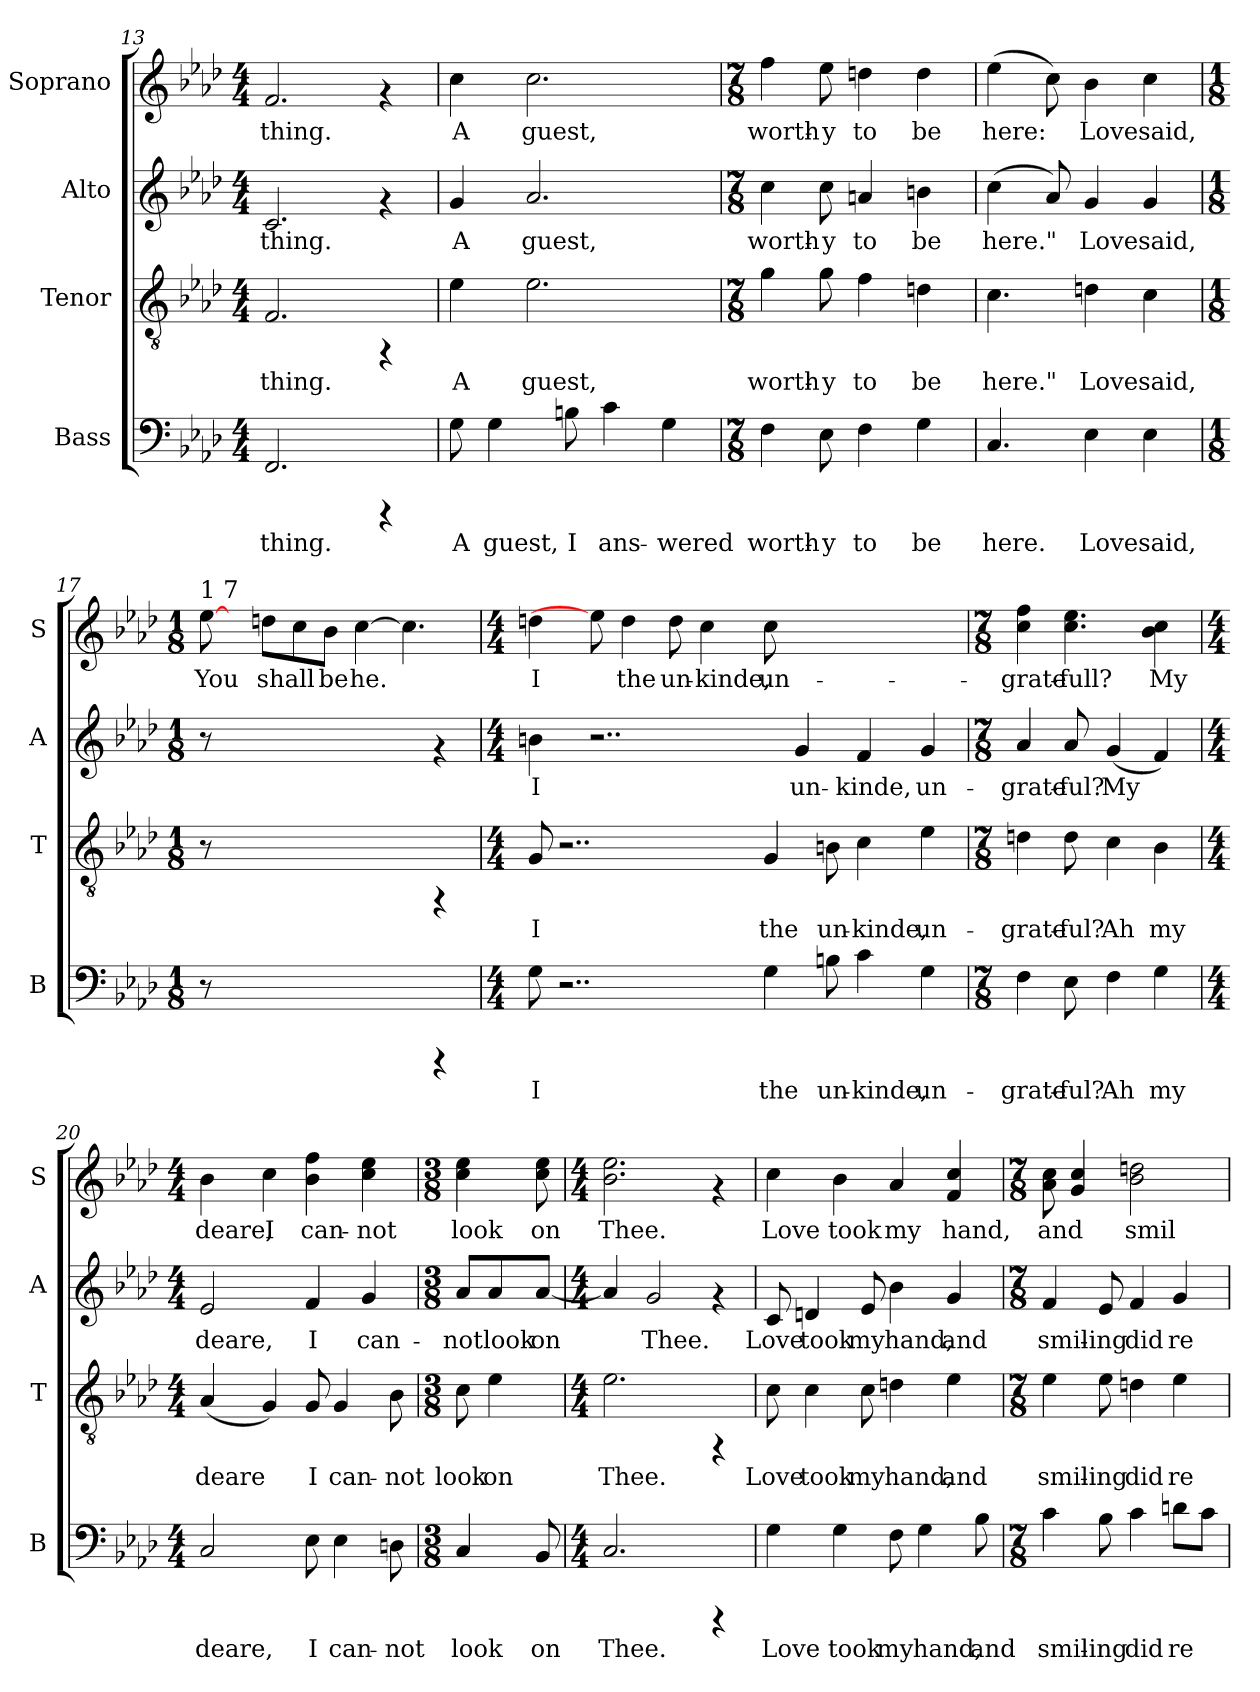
**kern	**text	**kern	**text	**kern	**text	**kern	**text
*part4	*part4	*part3	*part3	*part2	*part2	*part1	*part1
*staff4	*staff4	*staff3	*staff3	*staff2	*staff2	*staff1	*staff1
*I"Bass	*	*I"Tenor	*	*I"Alto	*	*I"Soprano	*
*I'B	*	*I'T	*	*I'A	*	*I'S	*
*clefF4	*	*clefGv2	*	*clefG2	*	*clefG2	*
*k[b-e-a-d-]	*	*k[b-e-a-d-]	*	*k[b-e-a-d-]	*	*k[b-e-a-d-]	*
*A-:	*	*A-:	*	*A-:	*	*A-:	*
*M4/4	*	*M4/4	*	*M4/4	*	*M4/4	*
=13	=13	=13	=13	=13	=13	=13	=13
!	!LO:LY:b:cj	!	!LO:LY:b:cj	!	!LO:LY:b:cj	!	!LO:LY:b:cj
2.FF/	thing.	2.F/	thing.	2.c/	-thing.	2.f/	thing.
4rCCC	.	4rFF	.	4rf	.	4rf	.
=14	=14	=14	=14	=14	=14	=14	=14
!	!LO:LY:b:cj	!	!LO:LY:b:cj	!	!LO:LY:b:cj	!	!LO:LY:b:cj
8G\	A	4e-\	A	4g/	A	4cc\	A
!	!LO:LY:b:cj	!	!	!	!	!	!
4G\	guest,	.	.	.	.	.	.
!	!	!	!LO:LY:b:cj	!	!LO:LY:b:cj	!	!LO:LY:b:cj
.	.	2.e-\	guest,	2.a-/	guest,	2.cc\	guest,
!	!LO:LY:b:cj	!	!	!	!	!	!
8Bn\	I	.	.	.	.	.	.
!	!LO:LY:b:cj	!	!	!	!	!	!
4c\	ans-	.	.	.	.	.	.
!	!LO:LY:b:cj	!	!	!	!	!	!
4G\	-wered	.	.	.	.	.	.
=15	=15	=15	=15	=15	=15	=15	=15
*M7/8	*	*M7/8	*	*M7/8	*	*M7/8	*
!	!LO:LY:b:cj	!	!LO:LY:b:cj	!	!LO:LY:b:cj	!	!LO:LY:b:cj
4F\	worth-	4g\	worth-	4cc\	worth-	4ff\	worth-
!	!LO:LY:b:cj	!	!LO:LY:b:cj	!	!LO:LY:b:cj	!	!LO:LY:b:cj
8E-\	-y	8g\	-y	8cc\	-y	8ee-\	-y
!	!LO:LY:b:cj	!	!LO:LY:b:cj	!	!LO:LY:b:cj	!	!LO:LY:b:cj
4F\	to	4f\	to	4an/	to	4ddn\	to
!	!LO:LY:b:cj	!	!LO:LY:b:cj	!	!LO:LY:b:cj	!	!LO:LY:b:cj
4G\	be	4dn\	be	4bn\	be	4dd\	be
=16	=16	=16	=16	=16	=16	=16	=16
!	!LO:LY:b:cj	!	!LO:LY:b:cj	!	!LO:LY:b:cj	!	!LO:LY:b:cj
4.C/	here.	4.c\	here."	(>4cc\	here."	(>4ee-\	here:
!	!	!	!	!	!LO:LY:b:cj	!	!LO:LY:b:cj
.	.	.	.	8a-/)	.	8cc\)	.
!	!LO:LY:b:cj	!	!LO:LY:b:cj	!	!LO:LY:b:cj	!	!LO:LY:b:cj
4E-\	Love	4dn\	Love	4g/	Love	4b-\	Love
!	!LO:LY:b:cj	!	!LO:LY:b:cj	!	!LO:LY:b:cj	!	!LO:LY:b:cj
4E-\	said,	4c\	said,	4g/	said,	4cc\	said,
!!LO:PB:g=z
=17	=17	=17	=17	=17	=17	=17	=17
*M1/8	*	*M1/8	*	*M1/8	*	*M1/8	*
!	!	!	!	!	!	!LO:TX:a:t=1 7	!
!	!	!	!	!	!	!	!LO:LY:b:cj
8r	.	8r	.	8r	.	[8ee-\	You
2..ryy	.	2..ryy	.	2..ryy	.	8ryy	.
!	!	!	!	!	!	!	!LO:LY:b:cj
.	.	.	.	.	.	8ddn\L	shall
!	!	!	!	!	!	!	!LO:LY:b:cj
.	.	.	.	.	.	8cc\	.
!	!	!	!	!	!	!	!LO:LY:b:cj
.	.	.	.	.	.	8b-\J	be
!	!	!	!	!	!	!	!LO:LY:b:cj
.	.	.	.	.	.	[>4cc\	he.
!	!	!	!	!	!	!	!LO:LY:b:cj
.	.	.	.	.	.	4.cc\]	.
4rCCC	.	4rFF	.	4rf	.	.	.
=18	=18	=18	=18	=18	=18	=18	=18
*M4/4	*	*M4/4	*	*M4/4	*	*M4/4	*
!	!LO:LY:b:cj	!	!LO:LY:b:cj	!	!LO:LY:b:cj	!	!LO:LY:b:cj
8G\	I	8G/	I	4bn\	I	4ddn\	I
2..r	.	2..r	.	.	.	.	.
.	.	.	.	2..r	.	8ee-\]	.
!	!	!	!	!	!	!	!LO:LY:b:cj
.	.	.	.	.	.	4dd\	the
!	!	!	!	!	!	!	!LO:LY:b:cj
.	.	.	.	.	.	8dd\	un-
!	!	!	!	!	!	!	!LO:LY:b:cj
.	.	.	.	.	.	4cc\	-kinde,
!	!LO:LY:b:cj	!	!LO:LY:b:cj	!	!	!	!LO:LY:b:cj
4G\	the	4G/	the	.	.	8cc\	un-
!	!	!	!	!	!LO:LY:b:cj	!	!
.	.	.	.	4g/	un-	2.ryy	.
!	!LO:LY:b:cj	!	!LO:LY:b:cj	!	!	!	!
8Bn\	un-	8Bn\	un-	.	.	.	.
!	!LO:LY:b:cj	!	!LO:LY:b:cj	!	!LO:LY:b:cj	!	!
4c\	-kinde,	4c\	-kinde,	4f/	-kinde,	.	.
!	!LO:LY:b:cj	!	!LO:LY:b:cj	!	!LO:LY:b:cj	!	!
4G\	un-	4e-\	un-	4g/	un-	.	.
=19	=19	=19	=19	=19	=19	=19	=19
*M7/8	*	*M7/8	*	*M7/8	*	*M7/8	*
!	!LO:LY:b:cj	!	!LO:LY:b:cj	!	!LO:LY:b:cj	!	!LO:LY:b:cj
4F\	-grate-	4dn\	-grate-	4a-/	-grate-	4ff\ 4cc\	-grate-
!	!LO:LY:b:cj	!	!LO:LY:b:cj	!	!LO:LY:b:cj	!	!LO:LY:b:cj
8E-\	-ful?	8d\	-ful?	8a-/	-ful?	4.ee-\ 4.cc\	-full?
!	!LO:LY:b:cj	!	!LO:LY:b:cj	!	!LO:LY:b:cj	!	!
4F\	Ah	4c\	Ah	(<4g/	My	.	.
!	!LO:LY:b:cj	!	!LO:LY:b:cj	!	!LO:LY:b:cj	!	!LO:LY:b:cj
4G\	my	4B-\	my	4f/)	.	4b-\ 4cc\	My
=20	=20	=20	=20	=20	=20	=20	=20
*M4/4	*	*M4/4	*	*M4/4	*	*M4/4	*
!	!LO:LY:b:cj	!	!LO:LY:b:cj	!	!LO:LY:b:cj	!	!LO:LY:b:cj
2C/	deare,	(<4A-/	deare	2e-/	deare,	4b-\	deare,
!	!	!	!LO:LY:b:cj	!	!	!	!LO:LY:b:cj
.	.	4G/)	.	.	.	4cc\	I
!	!LO:LY:b:cj	!	!LO:LY:b:cj	!	!LO:LY:b:cj	!	!LO:LY:b:cj
8E-\	I	8G/	I	4f/	I	4ff\ 4b-\	can-
!	!LO:LY:b:cj	!	!LO:LY:b:cj	!	!	!	!
4E-\	can-	4G/	can-	.	.	.	.
!	!	!	!	!	!LO:LY:b:cj	!	!LO:LY:b:cj
.	.	.	.	4g/	can-	4ee-\ 4cc\	-not
!	!LO:LY:b:cj	!	!LO:LY:b:cj	!	!	!	!
8Dn\	-not	8B-\	-not	.	.	.	.
!!LO:PB:g=z
=21	=21	=21	=21	=21	=21	=21	=21
*M3/8	*	*M3/8	*	*M3/8	*	*M3/8	*
!	!LO:LY:b:cj	!	!LO:LY:b:cj	!	!LO:LY:b:cj	!	!LO:LY:b:cj
4C/	look	8c\	look	8a-/L	-not	4ee-\ 4cc\	look
!	!	!	!LO:LY:b:cj	!	!LO:LY:b:cj	!	!
.	.	4e-\	on	8a-/	look	.	.
!	!LO:LY:b:cj	!	!	!	!LO:LY:b:cj	!	!LO:LY:b:cj
8BB-/	on	.	.	[<8a-/J	on	8ee-\ 8cc\	on
=22	=22	=22	=22	=22	=22	=22	=22
*M4/4	*	*M4/4	*	*M4/4	*	*M4/4	*
!	!LO:LY:b:cj	!	!LO:LY:b:cj	!	!LO:LY:b:cj	!	!LO:LY:b:cj
2.C/	Thee.	2.e-\	Thee.	4a-/]	.	2.ee-\ 2.b-\	Thee.
!	!	!	!	!	!LO:LY:b:cj	!	!
.	.	.	.	2g/	Thee.	.	.
4rCCC	.	4rFF	.	4rf	.	4rf	.
=23	=23	=23	=23	=23	=23	=23	=23
!	!LO:LY:b:cj	!	!LO:LY:b:cj	!	!LO:LY:b:cj	!	!LO:LY:b:cj
4G\	Love	8c\	Love	8c/	Love	4cc\	Love
!	!	!	!LO:LY:b:cj	!	!LO:LY:b:cj	!	!
.	.	4c\	took	4dn/	took	.	.
!	!LO:LY:b:cj	!	!	!	!	!	!LO:LY:b:cj
4G\	took	.	.	.	.	4b-\	took
!	!	!	!LO:LY:b:cj	!	!LO:LY:b:cj	!	!
.	.	8c\	my	8e-/	my	.	.
!	!LO:LY:b:cj	!	!LO:LY:b:cj	!	!LO:LY:b:cj	!	!LO:LY:b:cj
8F\	my	4dn\	hand,	4b-\	hand,	4a-/	my
!	!LO:LY:b:cj	!	!	!	!	!	!
4G\	hand,	.	.	.	.	.	.
!	!	!	!LO:LY:b:cj	!	!LO:LY:b:cj	!	!LO:LY:b:cj
.	.	4e-\	and	4g/	and	4cc/ 4f/	hand,
!	!LO:LY:b:cj	!	!	!	!	!	!
8B-\	and	.	.	.	.	.	.
=24	=24	=24	=24	=24	=24	=24	=24
*M7/8	*	*M7/8	*	*M7/8	*	*M7/8	*
!	!LO:LY:b:cj	!	!LO:LY:b:cj	!	!LO:LY:b:cj	!	!LO:LY:b:cj
4c\	smil-	4e-\	smil-	4f/	smil-	8cc\ 8a-\	and
!	!	!	!	!	!	!	!LO:LY:b:cj
.	.	.	.	.	.	4cc/ 4g/	.
!	!LO:LY:b:cj	!	!LO:LY:b:cj	!	!LO:LY:b:cj	!	!
8B-\	-ing	8e-\	-ing	8e-/	-ing	.	.
!	!LO:LY:b:cj	!	!LO:LY:b:cj	!	!LO:LY:b:cj	!	!LO:LY:b:cj
4c\	did	4dn\	did	4f/	did	2ddn\ 2b-\	smil-
!	!LO:LY:b:cj	!	!LO:LY:b:cj	!	!LO:LY:b:cj	!	!
8dn\L	re-	4e-\	re-	4g/	re-	.	.
!	!LO:LY:b:cj	!	!	!	!	!	!
8c\J	--	.	.	.	.	.	.
=	=	=	=	=	=	=	=
*-	*-	*-	*-	*-	*-	*-	*-
